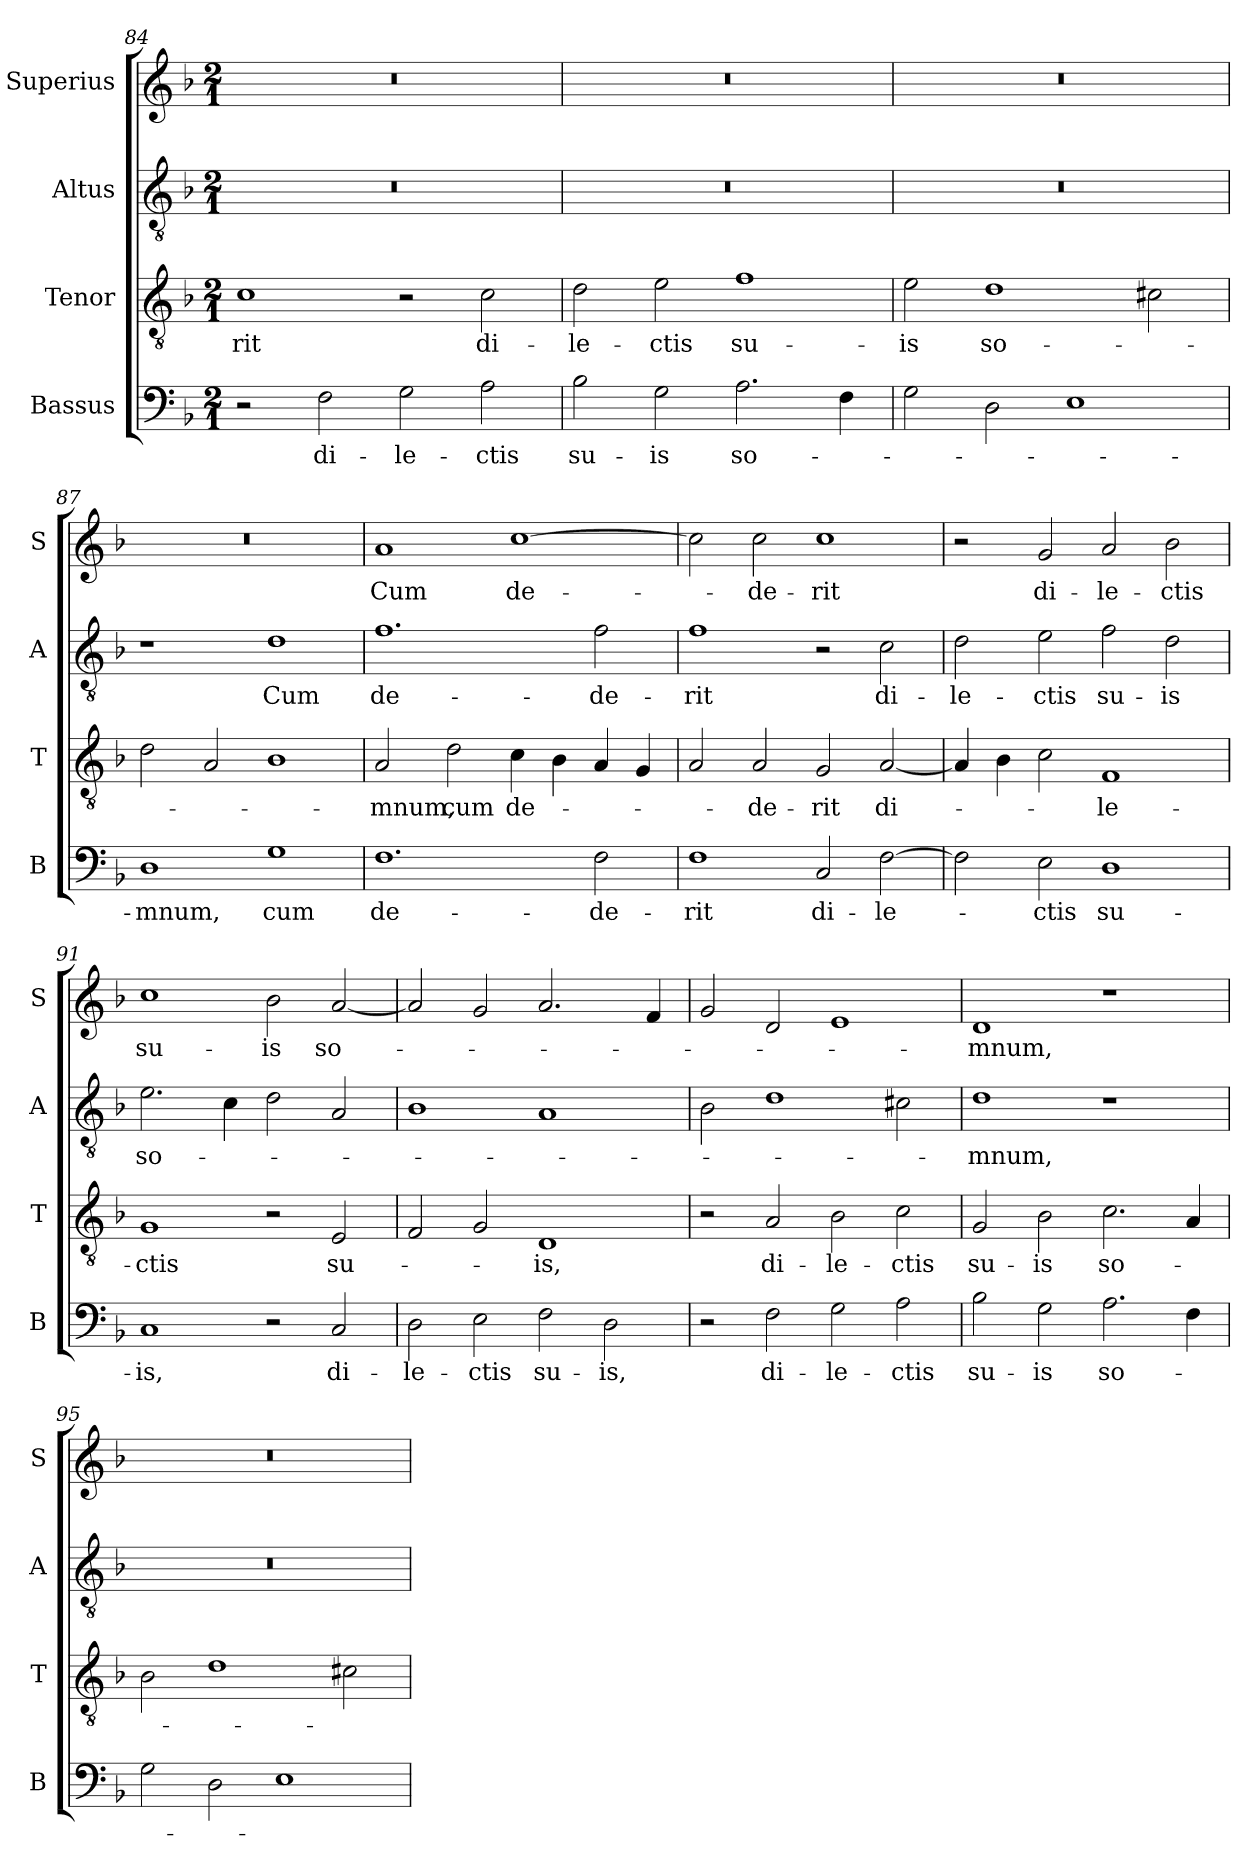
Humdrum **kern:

**kern	**text	**kern	**text	**kern	**text	**kern	**text
*part4	*part4	*part3	*part3	*part2	*part2	*part1	*part1
*staff4	*staff4	*staff3	*staff3	*staff2	*staff2	*staff1	*staff1
*I"Bassus	*	*I"Tenor	*	*I"Altus	*	*I"Superius	*
*I'B	*	*I'T	*	*I'A	*	*I'S	*
*clefF4	*	*clefGv2	*	*clefGv2	*	*clefG2	*
*k[b-]	*	*k[b-]	*	*k[b-]	*	*k[b-]	*
*F:	*	*F:	*	*F:	*	*F:	*
*M2/1	*	*M2/1	*	*M2/1	*	*M2/1	*
=84	=84	=84	=84	=84	=84	=84	=84
2r	.	1c	-rit	0r	.	0r	.
2F	di-	.	.	.	.	.	.
2G	-le-	2r	.	.	.	.	.
2A	-ctis	2c	di-	.	.	.	.
=85	=85	=85	=85	=85	=85	=85	=85
2B-	su-	2d	-le-	0r	.	0r	.
2G	-is	2e	-ctis	.	.	.	.
2.A	so-	1f	su-	.	.	.	.
4F	.	.	.	.	.	.	.
=86	=86	=86	=86	=86	=86	=86	=86
2G	.	2e	-is	0r	.	0r	.
2D	.	1d	so-	.	.	.	.
1E	.	.	.	.	.	.	.
.	.	2c#X	.	.	.	.	.
=87	=87	=87	=87	=87	=87	=87	=87
1D	-mnum,	2d	.	1r	.	0r	.
.	.	2A	.	.	.	.	.
1G	cum	1B-	.	1d	Cum	.	.
=88	=88	=88	=88	=88	=88	=88	=88
1.F	de-	2A	-mnum,	1.f	de-	1a	Cum
.	.	2d	cum	.	.	.	.
.	.	4c	de-	.	.	[1cc	de-
.	.	4B-	.	.	.	.	.
2F	-de-	4A	.	2f	-de-	.	.
.	.	4G	.	.	.	.	.
=89	=89	=89	=89	=89	=89	=89	=89
1F	-rit	2A	.	1f	-rit	2cc]	.
.	.	2A	-de-	.	.	2cc	-de-
2C	di-	2G	-rit	2r	.	1cc	-rit
[2F	-le-	[2A	di-	2c	di-	.	.
=90	=90	=90	=90	=90	=90	=90	=90
2F]	.	4A]	.	2d	-le-	2r	.
.	.	4B-	.	.	.	.	.
2E	-ctis	2c	.	2e	-ctis	2g	di-
1D	su-	1F	-le-	2f	su-	2a	-le-
.	.	.	.	2d	-is	2b-	-ctis
=91	=91	=91	=91	=91	=91	=91	=91
1C	-is,	1G	-ctis	2.e	so-	1cc	su-
.	.	.	.	4c	.	.	.
2r	.	2r	.	2d	.	2b-	-is
2C	di-	2E	su-	2A	.	[2a	so-
=92	=92	=92	=92	=92	=92	=92	=92
2D	-le-	2F	.	1B-	.	2a]	.
2E	-ctis	2G	.	.	.	2g	.
2F	su-	1D	-is,	1A	.	2.a	.
2D	-is,	.	.	.	.	.	.
.	.	.	.	.	.	4f	.
=93	=93	=93	=93	=93	=93	=93	=93
2r	.	2r	.	2B-	.	2g	.
2F	di-	2A	di-	1d	.	2d	.
2G	-le-	2B-	-le-	.	.	1e	.
2A	-ctis	2c	-ctis	2c#X	.	.	.
=94	=94	=94	=94	=94	=94	=94	=94
2B-	su-	2G	su-	1d	-mnum,	1d	-mnum,
2G	-is	2B-	-is	.	.	.	.
2.A	so-	2.c	so-	1r	.	1r	.
4F	.	4A	.	.	.	.	.
=95	=95	=95	=95	=95	=95	=95	=95
2G	.	2B-	.	0r	.	0r	.
2D	.	1d	.	.	.	.	.
1E	.	.	.	.	.	.	.
.	.	2c#X	.	.	.	.	.
=	=	=	=	=	=	=	=
*-	*-	*-	*-	*-	*-	*-	*-
